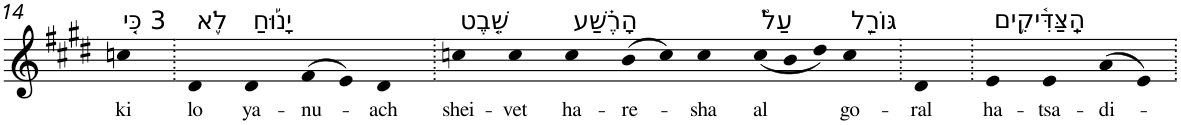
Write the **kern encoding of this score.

**kern	**text
*part1	*part1
*staff1	*staff1
*I"Piano	*
*I'Pno	*
!!LO:PB:g=z
*clefG2	*
*k[f#c#g#d#]	*
*E:	*
=14	=14
!LO:TX:a:t=3 כִּ֤י	!
!	!LO:LY:b
4ccn	ki
=15.	=15.
!LO:TX:a:t=לֹ֪א	!
!	!LO:LY:b
4d#	lo
!LO:TX:a:t=יָנ֡וּחַ	!
!	!LO:LY:b
4d#	ya-
!	!LO:LY:b
(>8f#	-nu-
8e)	.
!	!LO:LY:b
4d#	-ach
=16.	=16.
!LO:TX:a:t=שֵׁ֤בֶט	!
!	!LO:LY:b
4ccn	shei-
!	!LO:LY:b
4cc	-vet
!LO:TX:a:t=הָרֶ֗שַׁע	!
!	!LO:LY:b
4cc	ha-
!	!LO:LY:b
(>8b	-re-
8cc)	.
!	!LO:LY:b
4cc	-sha
*Xtuplet	*
!LO:TX:a:t=עַל֮	!
!	!LO:LY:b
(<12cc	al
12b	.
12dd#)	.
!LO:TX:a:t=גּוֹרַ֪ל	!
!	!LO:LY:b
4cc	go-
=17.	=17.
!	!LO:LY:b
4d#	-ral
=18.	=18.
!LO:TX:a:t=הַֽצַּדִּ֫יקִ֥ים	!
!	!LO:LY:b
4e	ha-
!	!LO:LY:b
4e	-tsa-
!	!LO:LY:b
(>8a	-di-
8e)	.
=.	=.
*-	*-
